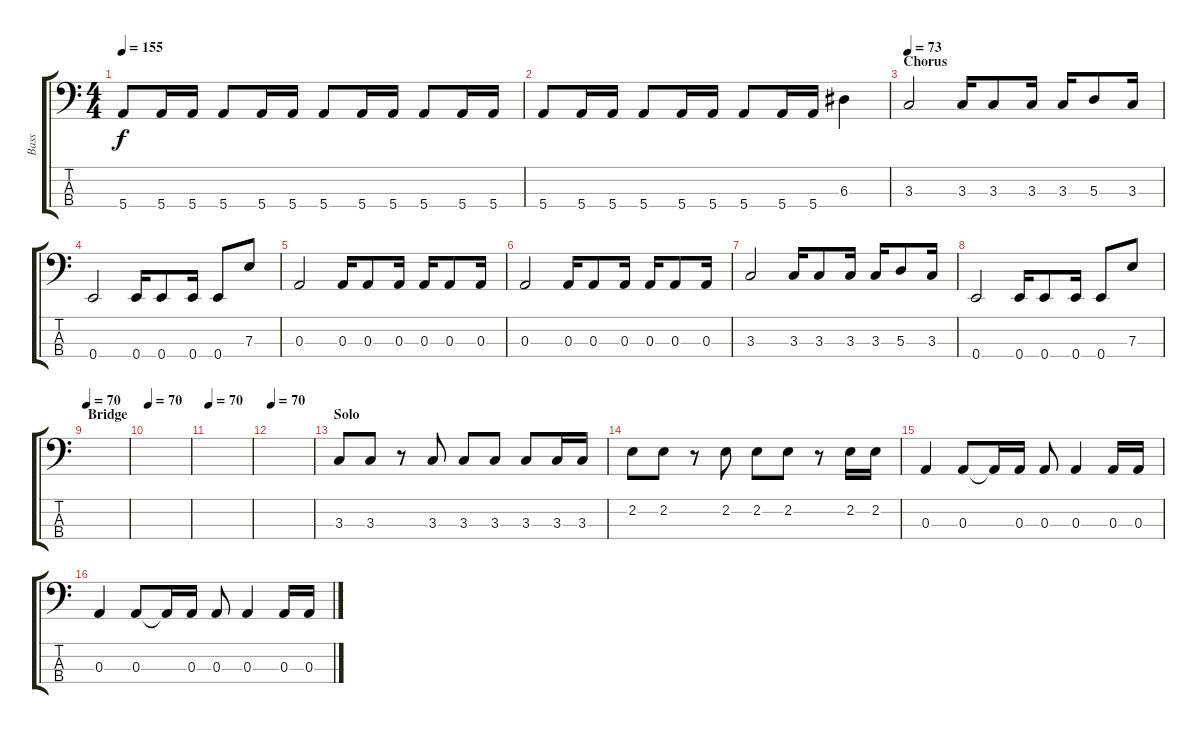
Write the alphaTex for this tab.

\track ("Bass" "Bass") {instrument electricbasspick}
\staff {score tabs}
\tuning (G2 D2 A1 E1) {hide}
\ts (4 4)
\tempo 155
\clef f4
\ks c
5.4.8{dy f} 5.4.16 5.4.16 5.4.8 5.4.16 5.4.16 5.4.8 5.4.16 5.4.16 5.4.8 5.4.16 5.4.16 |
5.4.8 5.4.16 5.4.16 5.4.8 5.4.16 5.4.16 5.4.8 5.4.16 5.4.16 6.3.4 |
\section ("" "Chorus")
\tempo 73
3.3.2 3.3.16 3.3.8 3.3.16 3.3.16 5.3.8 3.3.16 |
0.4.2 0.4.16 0.4.8 0.4.16 0.4.8 7.3.8 |
0.3.2 0.3.16 0.3.8 0.3.16 0.3.16 0.3.8 0.3.16 |
0.3.2 0.3.16 0.3.8 0.3.16 0.3.16 0.3.8 0.3.16 |
3.3.2 3.3.16 3.3.8 3.3.16 3.3.16 5.3.8 3.3.16 |
0.4.2 0.4.16 0.4.8 0.4.16 0.4.8 7.3.8 |
\section ("" "Bridge")
\tempo 70
|
\tempo 70
|
\tempo 70
|
\tempo 70
|
\section ("" "Solo")
3.3.8 3.3.8 r.8 3.3.8 3.3.8 3.3.8 3.3.8 3.3.16 3.3.16 |
2.2.8 2.2.8 r.8 2.2.8 2.2.8 2.2.8 r.8 2.2.16 2.2.16 |
0.3.4 0.3.8 0.3{t}.16 0.3.16 0.3.8 0.3.4 0.3.16 0.3.16 |
0.3.4 0.3.8 0.3{t}.16 0.3.16 0.3.8 0.3.4 0.3.16 0.3.16
